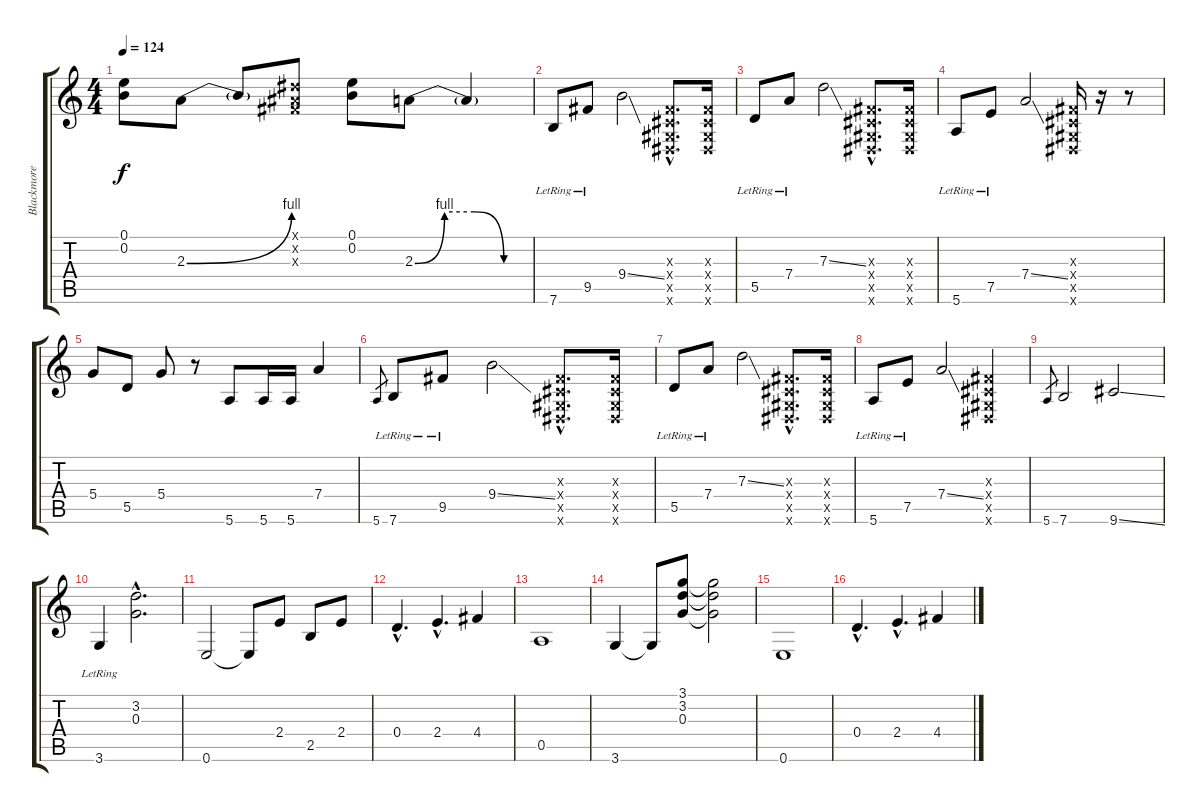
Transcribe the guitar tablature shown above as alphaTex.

\track ("Blackmore" "Blackmore") {instrument overdrivenguitar}
\staff {score tabs}
\tuning (E4 B3 G3 D3 A2 E2) {hide}
\ts (4 4)
\tempo 124
\clef g2
\ks c
(0.1 0.2).8{dy f} 2.3{be (bend 0 0 60 4)}.8 2.3{t}.8 (-1.1{x} -1.2{x} -1.3{x}).8 (0.1 0.2).8 2.3{be (custom 0 0 15 4 30 4 45 0 60 0)}.8 2.3{t}.4 |
7.6{lr}.8 9.5{lr}.8 9.4{ss}.2 (-1.3{hac x} -1.4{hac x} -1.5{hac x} -1.6{hac x}).8{d} (-1.3{x} -1.4{x} -1.5{x} -1.6{x}).16 |
5.5{lr}.8 7.4{lr}.8 7.3{ss}.2 (-1.3{hac x} -1.4{hac x} -1.5{hac x} -1.6{hac x}).8{d} (-1.3{x} -1.4{x} -1.5{x} -1.6{x}).16 |
5.6{lr}.8 7.5{lr}.8 7.4{ss}.2 (-1.3{x} -1.4{x} -1.5{x} -1.6{x}).16 r.16 r.8 |
5.4.8 5.5.8 5.4.8 r.8 5.6.8 5.6.16 5.6.16 7.4.4 |
5.6.8{gr} 7.6{lr}.8 9.5{lr}.8 9.4{ss}.2 (-1.3{hac x} -1.4{hac x} -1.5{hac x} -1.6{hac x}).8{d} (-1.3{x} -1.4{x} -1.5{x} -1.6{x}).16 |
5.5{lr}.8 7.4{lr}.8 7.3{ss}.2 (-1.3{hac x} -1.4{hac x} -1.5{hac x} -1.6{hac x}).8{d} (-1.3{x} -1.4{x} -1.5{x} -1.6{x}).16 |
5.6{lr}.8 7.5{lr}.8 7.4{ss}.2 (-1.3{x} -1.4{x} -1.5{x} -1.6{x}).4 |
5.6.8{gr} 7.6.2 9.6{ss}.2 |
3.6{lr}.4 (3.2{hac} 0.3{hac}).2{d} |
0.6.2 0.6{t}.8 2.4.8 2.5.8 2.4.8 |
0.4{hac}.4{d} 2.4{hac}.4{d} 4.4.4 |
0.5.1 |
3.6.4 3.6{t}.8 (3.1 3.2 0.3).8 (3.1{t} 3.2{t} 0.3{t}).2 |
0.6.1 |
0.4{hac}.4{d} 2.4{hac}.4{d} 4.4.4
